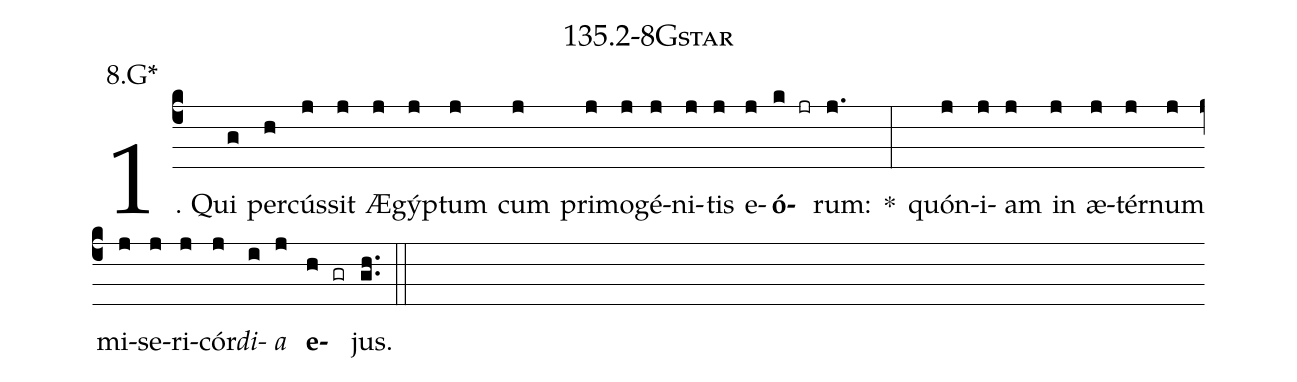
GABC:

name: 135.2-8Gstar;
annotation: 8.G*;
%%
(c4)1. Qui(g) per(h)cús(j)sit(j) Æ(j)gýp(j)tum(j) cum(j) pri(j)mo(j)gé(j)ni(j)tis(j) e(j)<b>ó</b>(k jr)rum:(j.) *(:) quón(j)i(j)am(j) in(j) æ(j)tér(j)num(j) mi(j)se(j)ri(j)cór(j)<i>di</i>(i)<i>a</i>(j) <b>e</b>(h gr)jus.(gh..) (::)
